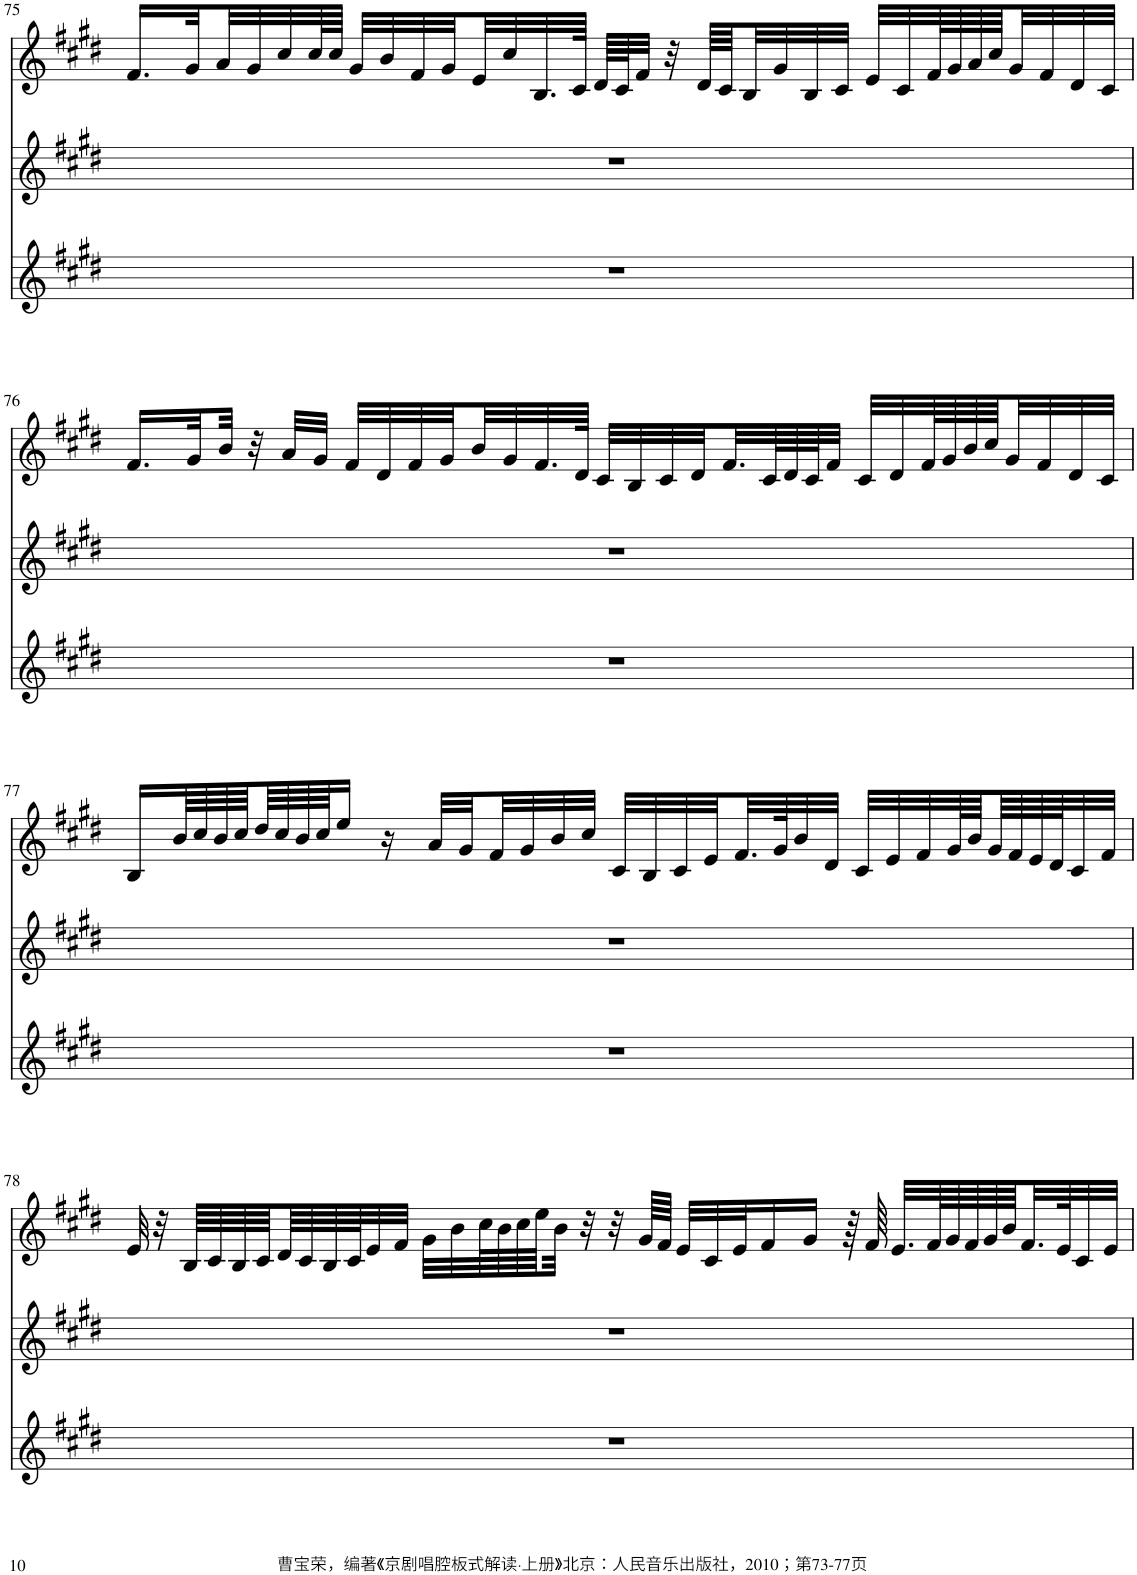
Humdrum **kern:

**kern	**kern	**kern
*part3	*part2	*part1
*staff3	*staff2	*staff1
*I"Piano	*I"Piano	*I"Piano
*I'Pno	*I'Pno	*I'Pno
!!LO:PB:g=z
*clefG2	*clefG2	*clefG2
*k[f#c#g#d#]	*k[f#c#g#d#]	*k[f#c#g#d#]
*M4/4	*M4/4	*M4/4
=75	=75	=75
1r	1r	16.f#/LL
.	.	32g#/L
.	.	32a/
.	.	32g#/
.	.	32cc#/
.	.	64cc#/L
.	.	64cc#/JJJJ
.	.	32g#/LLL
.	.	32b/
.	.	32f#/
.	.	32g#/
.	.	32e/
.	.	32cc#/
.	.	32.B/
.	.	64c#/JJJk
.	.	64d#/LLLL
.	.	64c#/J
.	.	32f#/JJJ
.	.	32r
.	.	64d#/LLLL
.	.	64c#/J
.	.	32B/
.	.	32g#/
.	.	32B/
.	.	32c#/JJJ
.	.	32e/LLL
.	.	32c#/
.	.	64f#/L
.	.	64g#/
.	.	64a/
.	.	64cc#/J
.	.	32g#/
.	.	32f#/
.	.	32d#/
.	.	32c#/JJJ
!!LO:LB:g=z
=76	=76	=76
1r	1r	16.f#/LL
.	.	32g#/L
.	.	32b/JJJ
.	.	32r
.	.	32a/LLL
.	.	32g#/JJJ
.	.	32f#/LLL
.	.	32d#/
.	.	32f#/
.	.	32g#/
.	.	32b/
.	.	32g#/
.	.	32.f#/
.	.	64d#/JJJk
.	.	32c#/LLL
.	.	32B/
.	.	32c#/
.	.	32d#/
.	.	32.f#/
.	.	64c#/L
.	.	64d#/
.	.	64c#/J
.	.	32f#/JJJ
.	.	32c#/LLL
.	.	32d#/
.	.	64f#/L
.	.	64g#/
.	.	64b/
.	.	64cc#/J
.	.	32g#/
.	.	32f#/
.	.	32d#/
.	.	32c#/JJJ
!!LO:LB:g=z
=77	=77	=77
1r	1r	16B/LL
.	.	64b/LL
.	.	64cc#/
.	.	64b/
.	.	64cc#/
.	.	64dd#/
.	.	64cc#/
.	.	64b/
.	.	64cc#/JJ
.	.	16ee/JJ
.	.	16r
.	.	32a/LLL
.	.	32g#/
.	.	32f#/
.	.	32g#/
.	.	32b/
.	.	32cc#/JJJ
.	.	32c#/LLL
.	.	32B/
.	.	32c#/
.	.	32e/
.	.	32.f#/
.	.	64g#/K
.	.	32b/
.	.	32d#/JJJ
.	.	32c#/LLL
.	.	32e/
.	.	32f#/
.	.	64g#/L
.	.	64b/
.	.	64g#/
.	.	64f#/
.	.	64e/
.	.	64d#/J
.	.	32c#/
.	.	32f#/JJJ
!!LO:LB:g=z
=78	=78	=78
1r	1r	32e/
.	.	32r
.	.	64B/LLLL
.	.	64c#/
.	.	64B/
.	.	64c#/
.	.	64d#/
.	.	64c#/
.	.	64B/
.	.	64c#/J
.	.	32e/
.	.	32f#/JJJ
.	.	32g#\LLL
.	.	32b\
.	.	64cc#\L
.	.	64b\
.	.	64cc#\
.	.	64ee\J
.	.	32b\JJJ
.	.	32r
.	.	32r
.	.	64g#/LLLL
.	.	64f#/JJJJ
.	.	32e/LLL
.	.	32c#/
.	.	32e/J
.	.	16f#/
.	.	16g#/JJ
.	.	64r
.	.	64f#/
.	.	32.e/LLL
.	.	64f#/L
.	.	64g#/
.	.	64f#/
.	.	64g#/
.	.	64b/J
.	.	32.f#/
.	.	64e/K
.	.	32c#/
.	.	32e/JJJ
=	=	=
*-	*-	*-
